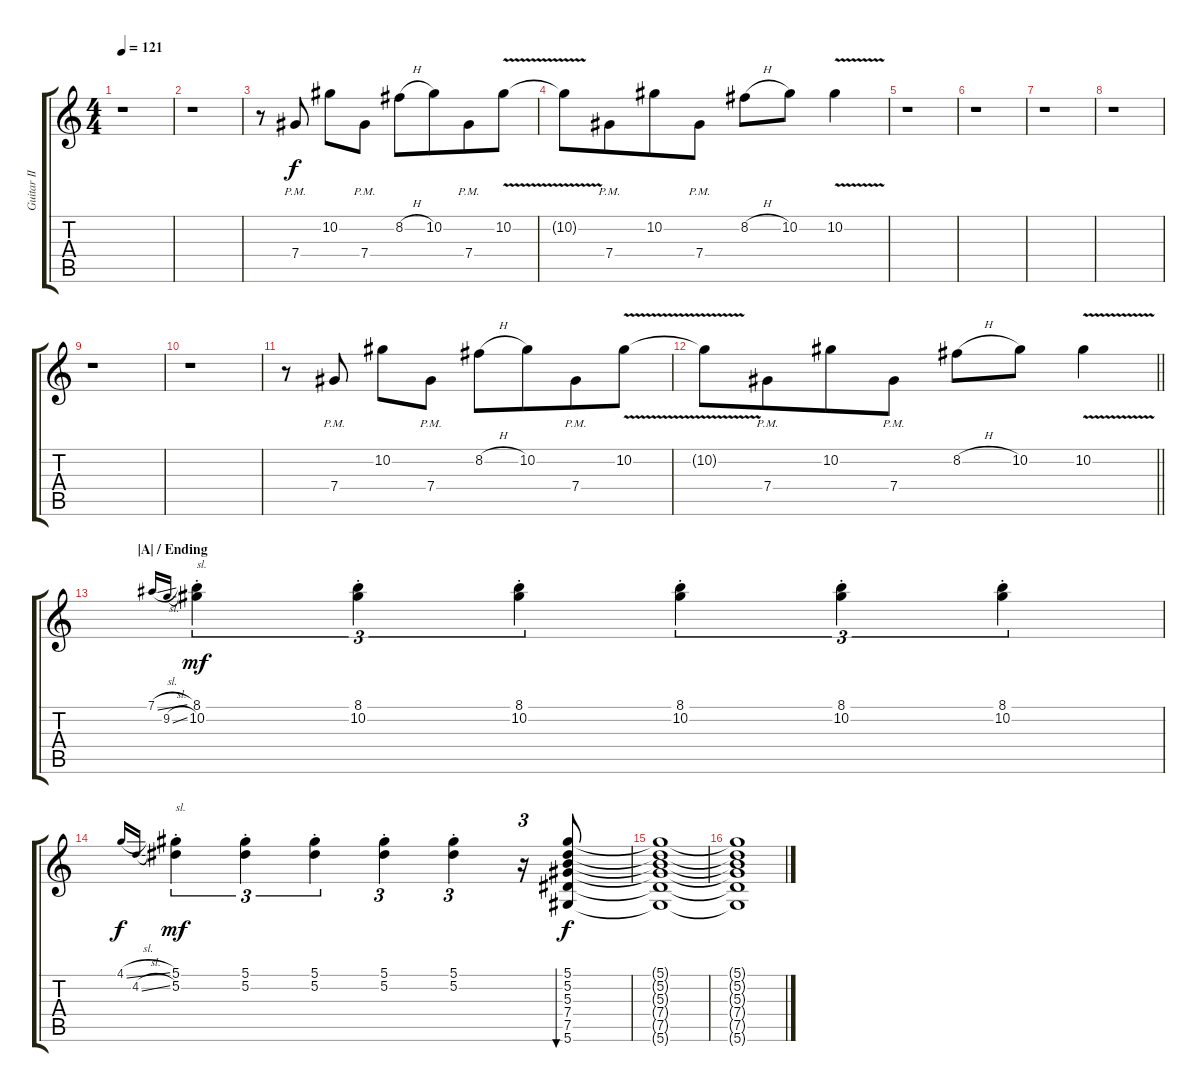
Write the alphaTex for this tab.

\track ("Guitar II" "Guitar II") {instrument distortionguitar}
\staff {score tabs}
\tuning (Eb4 Bb3 Gb3 Db3 Ab2 Eb2) {hide}
\ts (4 4)
\tempo 121
\clef g2
\ks aminor
r.1{dy f} |
r.1 |
r.8 7.4{pm}.8 10.2.8 7.4{pm}.8 8.2{h}.8{beam merge} 10.2.8{beam merge} 7.4{pm}.8{beam merge} 10.2{v}.8 |
10.2{t}.8 7.4{pm}.8{beam merge} 10.2.8 7.4{pm}.8 8.2{h}.8 10.2.8 10.2{v}.4 |
r.1 |
r.1 |
r.1 |
r.1 |
r.1 |
r.1 |
r.8 7.4{pm}.8 10.2.8 7.4{pm}.8 8.2{h}.8 10.2.8{beam merge} 7.4{pm}.8 10.2{v}.8 |
\barLineRight lightlight
10.2{t}.8 7.4{pm}.8{beam merge} 10.2.8 7.4{pm}.8 8.2{h}.8 10.2.8 10.2{v}.4 |
\section ("" "|A| / Ending")
7.1{sl}.16{gr onbeat} 9.2{sl}.16{gr onbeat} (8.1{st} 10.2{st}).4{tu (3 2) txt "sl." dy mf} (8.1{st} 10.2{st}).4{tu (3 2)} (8.1{st} 10.2{st}).4{tu (3 2)} (8.1{st} 10.2{st}).4{tu (3 2)} (8.1{st} 10.2{st}).4{tu (3 2)} (8.1{st} 10.2{st}).4{tu (3 2)} |
4.1{sl}.16{gr onbeat dy f} 4.2{sl}.16{gr onbeat} (5.1{st} 5.2{st}).4{tu (3 2) txt "sl." dy mf} (5.1{st} 5.2{st}).4{tu (3 2)} (5.1{st} 5.2{st}).4{tu (3 2)} (5.1{st} 5.2{st}).4{tu (3 2)} (5.1{st} 5.2{st}).4{tu (3 2)} r.16{tu (3 2)} (5.1 5.2 5.3 7.4 7.5 5.6).8{bu 480 dy f} |
(5.1{t} 5.2{t} 5.3{t} 7.4{t} 7.5{t} 5.6{t}).1{volume 0} |
(5.1{t} 5.2{t} 5.3{t} 7.4{t} 7.5{t} 5.6{t}).1
